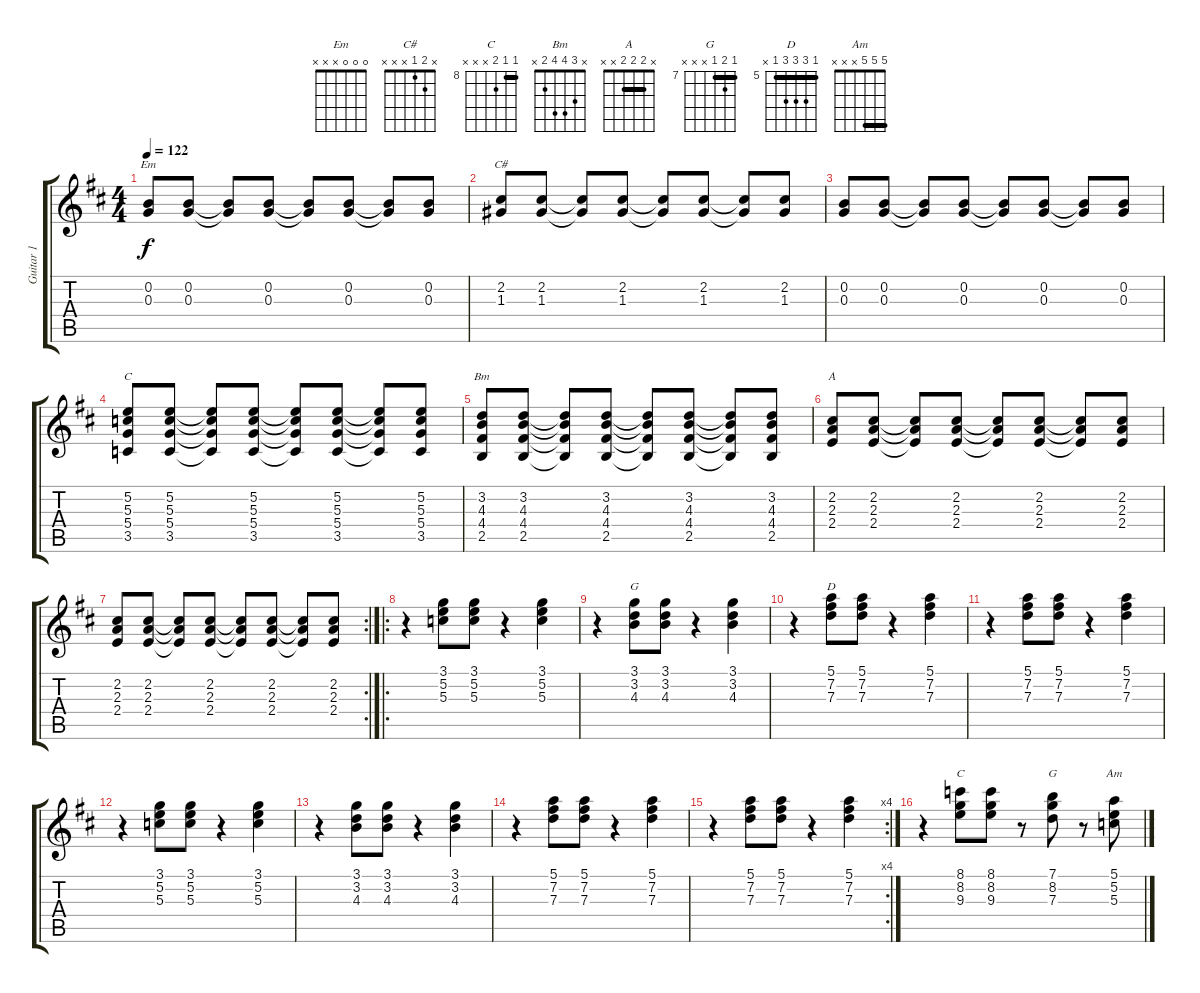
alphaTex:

\track ("Guitar 1" "Guitar 1") {instrument electricguitarclean}
\staff {score tabs}
\tuning (E4 B3 G3 D3 A2 E2) {hide}
\chord ("Em" 0 0 0 x x x)
\chord ("C#" x 2 1 x x x)
\chord ("C" 3 5 5 5 3 x) {barre 3}
\chord ("Bm" x 3 4 4 2 x)
\chord ("A" x 2 2 2 x x) {barre 2}
\chord ("G" 3 3 4 5 5 3) {barre 3}
\chord ("D" 5 7 7 7 5 x) {firstfret 5 barre 5}
\chord ("C" 8 8 9 x x x) {firstfret 8 barre 8}
\chord ("G" 7 8 7 x x x) {firstfret 7 barre 7}
\chord ("Am" 5 5 5 x x x) {barre 5}
\ts (4 4)
\tempo 122
\clef g2
\ks d
(0.2 0.3).8{ch "Em" dy f} (0.2 0.3).8 (0.2{t} 0.3{t}).8 (0.2 0.3).8 (0.2{t} 0.3{t}).8 (0.2 0.3).8 (0.2{t} 0.3{t}).8 (0.2 0.3).8 |
(2.2 1.3).8{ch "C#"} (2.2 1.3).8 (2.2{t} 1.3{t}).8 (2.2 1.3).8 (2.2{t} 1.3{t}).8 (2.2 1.3).8 (2.2{t} 1.3{t}).8 (2.2 1.3).8 |
(0.2 0.3).8 (0.2 0.3).8 (0.2{t} 0.3{t}).8 (0.2 0.3).8 (0.2{t} 0.3{t}).8 (0.2 0.3).8 (0.2{t} 0.3{t}).8 (0.2 0.3).8 |
(5.2 5.3 5.4 3.5).8{ch "C"} (5.2 5.3 5.4 3.5).8 (5.2{t} 5.3{t} 5.4{t} 3.5{t}).8 (5.2 5.3 5.4 3.5).8 (5.2{t} 5.3{t} 5.4{t} 3.5{t}).8 (5.2 5.3 5.4 3.5).8 (5.2{t} 5.3{t} 5.4{t} 3.5{t}).8 (5.2 5.3 5.4 3.5).8 |
(3.2 4.3 4.4 2.5).8{ch "Bm"} (3.2 4.3 4.4 2.5).8 (3.2{t} 4.3{t} 4.4{t} 2.5{t}).8 (3.2 4.3 4.4 2.5).8 (3.2{t} 4.3{t} 4.4{t} 2.5{t}).8 (3.2 4.3 4.4 2.5).8 (3.2{t} 4.3{t} 4.4{t} 2.5{t}).8 (3.2 4.3 4.4 2.5).8 |
(2.2 2.3 2.4).8{ch "A"} (2.2 2.3 2.4).8 (2.2{t} 2.3{t} 2.4{t}).8 (2.2 2.3 2.4).8 (2.2{t} 2.3{t} 2.4{t}).8 (2.2 2.3 2.4).8 (2.2{t} 2.3{t} 2.4{t}).8 (2.2 2.3 2.4).8 |
\rc 2
(2.2 2.3 2.4).8 (2.2 2.3 2.4).8 (2.2{t} 2.3{t} 2.4{t}).8 (2.2 2.3 2.4).8 (2.2{t} 2.3{t} 2.4{t}).8 (2.2 2.3 2.4).8 (2.2{t} 2.3{t} 2.4{t}).8 (2.2 2.3 2.4).8 |
\ro
r.4 (3.1 5.2 5.3).8 (3.1 5.2 5.3).8 r.4 (3.1 5.2 5.3).4 |
r.4 (3.1 3.2 4.3).8{ch "G"} (3.1 3.2 4.3).8 r.4 (3.1 3.2 4.3).4 |
r.4 (5.1 7.2 7.3).8{ch "D"} (5.1 7.2 7.3).8 r.4 (5.1 7.2 7.3).4 |
r.4 (5.1 7.2 7.3).8 (5.1 7.2 7.3).8 r.4 (5.1 7.2 7.3).4 |
r.4 (3.1 5.2 5.3).8 (3.1 5.2 5.3).8 r.4 (3.1 5.2 5.3).4 |
r.4 (3.1 3.2 4.3).8 (3.1 3.2 4.3).8 r.4 (3.1 3.2 4.3).4 |
r.4 (5.1 7.2 7.3).8 (5.1 7.2 7.3).8 r.4 (5.1 7.2 7.3).4 |
\rc 4
r.4 (5.1 7.2 7.3).8 (5.1 7.2 7.3).8 r.4 (5.1 7.2 7.3).4 |
r.4 (8.1 8.2 9.3).8{ch "C"} (8.1 8.2 9.3).8 r.8 (7.1 8.2 7.3).8{ch "G"} r.8 (5.1 5.2 5.3).8{ch "Am"}
